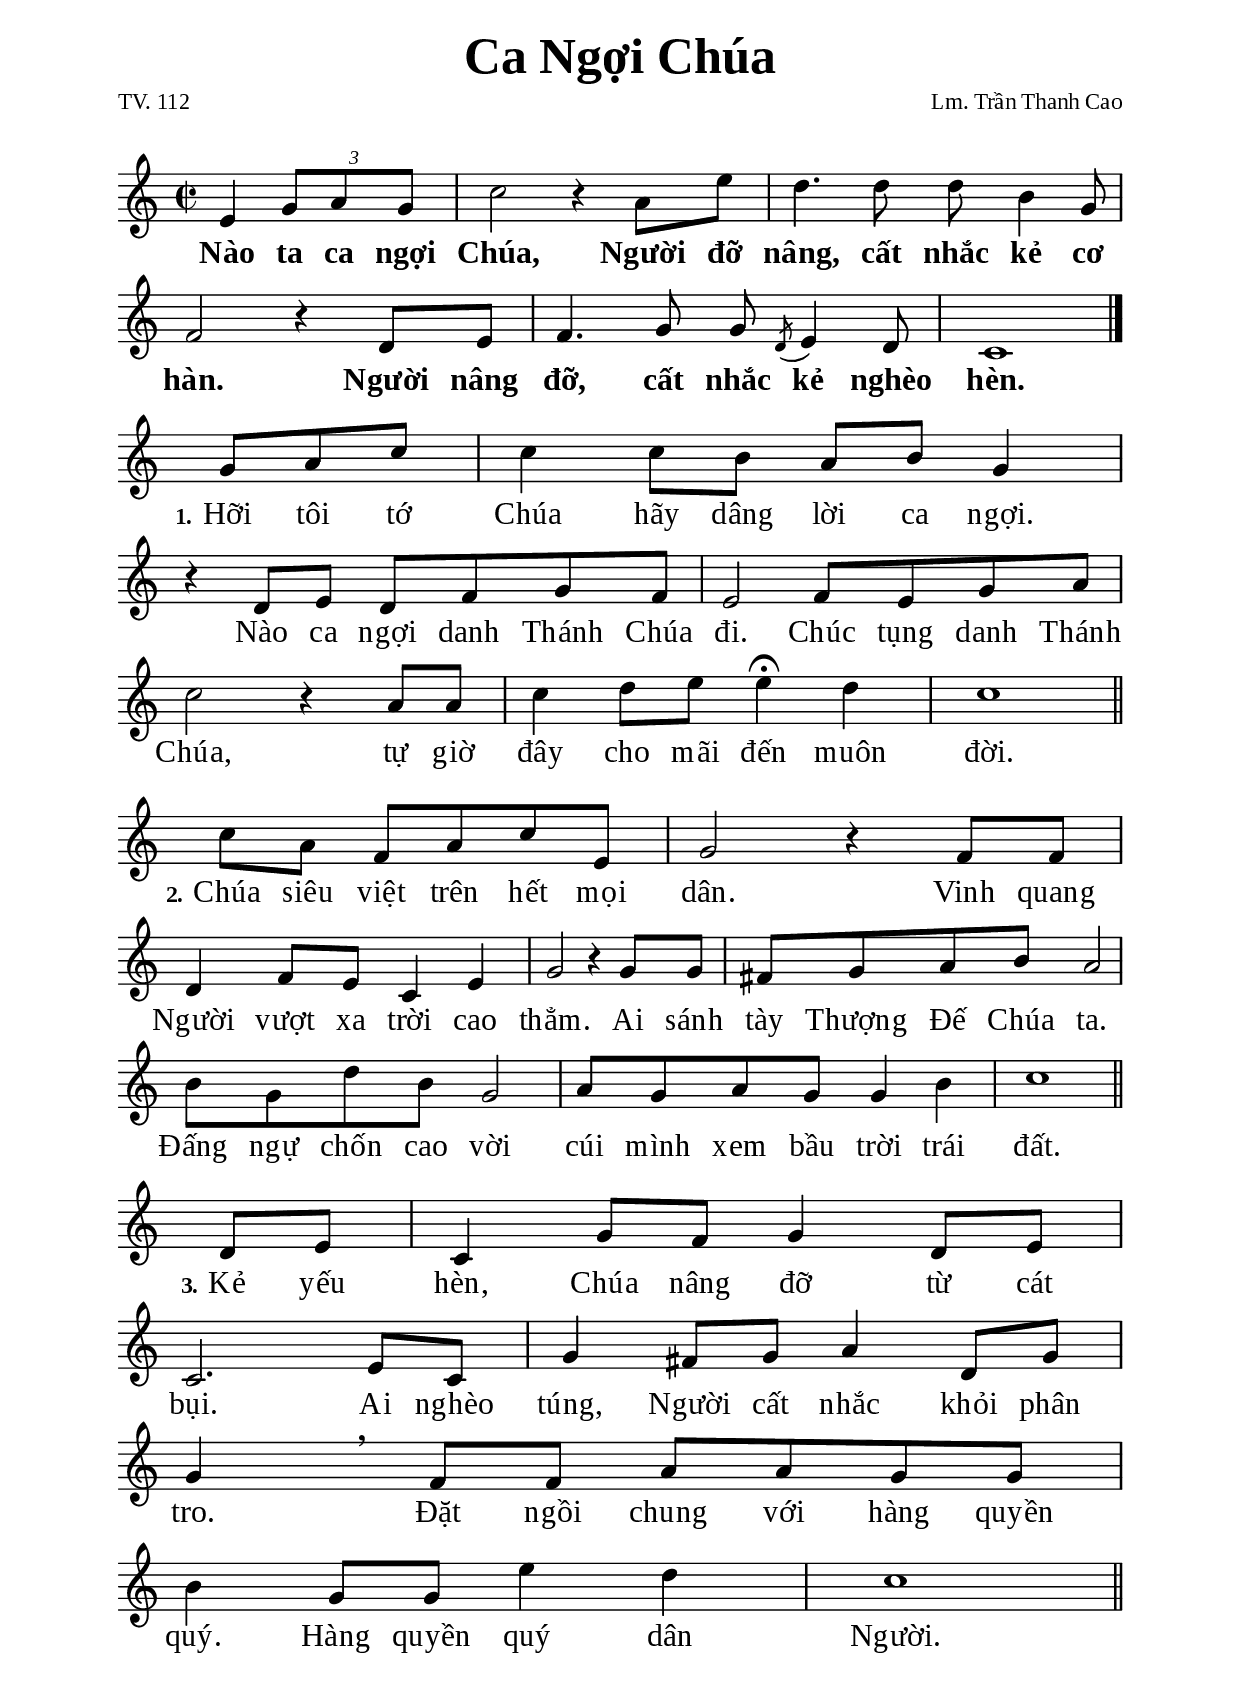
% Cài đặt chung
\version "2.20.0"
\include "english.ly"

\header {
  title = \markup { \fontsize #3 "Ca Ngợi Chúa" }
  poet = "TV. 112"
  composer = "Lm. Trần Thanh Cao"
  arranger = " "
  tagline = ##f
}

\paper {
  #(set-paper-size "a4")
  top-margin = 10\mm
  bottom-margin = 10\mm
  left-margin = 20\mm
  right-margin = 20\mm
  indent = #0
  #(define fonts
    (make-pango-font-tree
      "Liberation Serif"
      "Liberation Serif"
      "Liberation Serif"
      (/ 20 20)))
  page-count = #1
}

% Nhạc điệp khúc
nhacDiepKhuc = \relative c' {
  \partial 2 e4 \tuplet 3/2 { g8 a g } |
  c2 r4 a8 e' |
  d4. d8 d b4 g8 |
  f2 r4 d8 e |
  f4. g8 g \acciaccatura d8 e4 d8 |
  c1 \bar "|."
}

% Nhạc phiên khúc
nhacPhienKhucMot = \relative c'' {
  \partial 4. g8 a c |
  c4 c8 b a b g4 |
  r d8 e d f g f |
  e2 f8 e g a |
  c2 r4 a8 a |
  c4 d8 e e4 \fermata d |
  c1 \bar "||"
}

nhacPhienKhucHai = \relative c'' {
  \partial 2. c8 a f a c e, |
  g2 r4 f8 f |
  d4 f8 e c4 e |
  g2 r4 g8 g |
  fs g a b a2 |
  b8 g d' b g2 |
  a8 g a g g4 b |
  c1 \bar "||"
}

nhacPhienKhucBa = \relative c' {
  \partial 4 d8 e |
  c4 g'8 f g4 d8 e |
  c2. e8 c |
  g'4 fs8 g a4 d,8 g |
  g4 \breathe f8 f a a g g |
  b4 g8 g e'4 d |
  c1 \bar "||"
}

% Lời điệp khúc
loiDiepKhuc = \lyricmode {
  Nào ta ca ngợi Chúa,
  Người đỡ nâng, cất nhắc kẻ cơ hàn.
  Người nâng đỡ, cất nhắc kẻ nghèo hèn.
}

% Lời phiên khúc
loiPhienKhucMot = \lyricmode {
  \set stanza = #"1."
  Hỡi tôi tớ Chúa hãy dâng lời ca ngợi.
  Nào ca ngợi danh Thánh Chúa đi.
  Chúc tụng danh Thánh Chúa,
  tự giờ đây cho mãi đến muôn đời.
}

loiPhienKhucHai = \lyricmode {
  \set stanza = #"2."
  Chúa siêu việt trên hết mọi dân.
  Vinh quang Người vượt xa trời cao thẳm.
  Ai sánh tày Thượng Đế Chúa ta.
  Đấng ngự chốn cao vời cúi mình xem bầu trời trái đất.
}

loiPhienKhucBa = \lyricmode {
  \set stanza = #"3."
  Kẻ yếu hèn, Chúa nâng đỡ từ cát bụi.
  Ai nghèo túng, Người cất nhắc khỏi phân tro.
  Đặt ngồi chung với hàng quyền quý.
  Hàng quyền quý dân Người.
}


% Dàn trang
\score {
  \new ChoirStaff <<
    \new Staff = diepKhuc \with {
        \consists "Merge_rests_engraver"
        \magnifyStaff #(magstep +1)
      }
      <<
      \new Voice = beSop {
        \key c \major \time 2/2 \stemNeutral \nhacDiepKhuc
      }
    >>
    \new Lyrics \lyricsto beSop \loiDiepKhuc
  >>
  \layout {
    \override Lyrics.LyricText.font-series = #'bold
    \override Lyrics.LyricText.font-size = #+3
    \override Lyrics.LyricSpace.minimum-distance = #2.0
    \override Score.BarNumber.break-visibility = ##(#f #f #f)
    \override Score.SpacingSpanner.uniform-stretching = ##t
  }
}

\score {
  \new ChoirStaff <<
    \new Staff = phienKhuc \with {
        \magnifyStaff #(magstep +1)
      }
      <<
      \new Voice = beSop {
        \key c \major \time 2/2 \nhacPhienKhucMot
      }
    >>
    \new Lyrics \lyricsto beSop \loiPhienKhucMot
  >>
  \layout {
    \override Staff.TimeSignature.transparent = ##t
    \override Lyrics.LyricText.font-size = #+3
    \override Lyrics.LyricSpace.minimum-distance = #2.0
    \override Score.BarNumber.break-visibility = ##(#f #f #f)
    \override Score.SpacingSpanner.uniform-stretching = ##t
  } 
}

\score {
  \new ChoirStaff <<
    \new Staff = phienKhuc \with {
        \magnifyStaff #(magstep +1)
      }
      <<
      \new Voice = beSop {
        \key c \major \time 2/2 \nhacPhienKhucHai
      }
    >>
    \new Lyrics \lyricsto beSop \loiPhienKhucHai
  >>
  \layout {
    \override Staff.TimeSignature.transparent = ##t
    \override Lyrics.LyricText.font-size = #+3
    \override Lyrics.LyricSpace.minimum-distance = #2.0
    \override Score.BarNumber.break-visibility = ##(#f #f #f)
    \override Score.SpacingSpanner.uniform-stretching = ##t
  } 
}

\score {
  \new ChoirStaff <<
    \new Staff = phienKhuc \with {
        \magnifyStaff #(magstep +1)
      }
      <<
      \new Voice = beSop {
        \key c \major \time 2/2 \nhacPhienKhucBa
      }
    >>
    \new Lyrics \lyricsto beSop \loiPhienKhucBa
  >>
  \layout {
    \override Staff.TimeSignature.transparent = ##t
    \override Lyrics.LyricText.font-size = #+3
    \override Lyrics.LyricSpace.minimum-distance = #2.0
    \override Score.BarNumber.break-visibility = ##(#f #f #f)
    \override Score.SpacingSpanner.uniform-stretching = ##t
  } 
}
